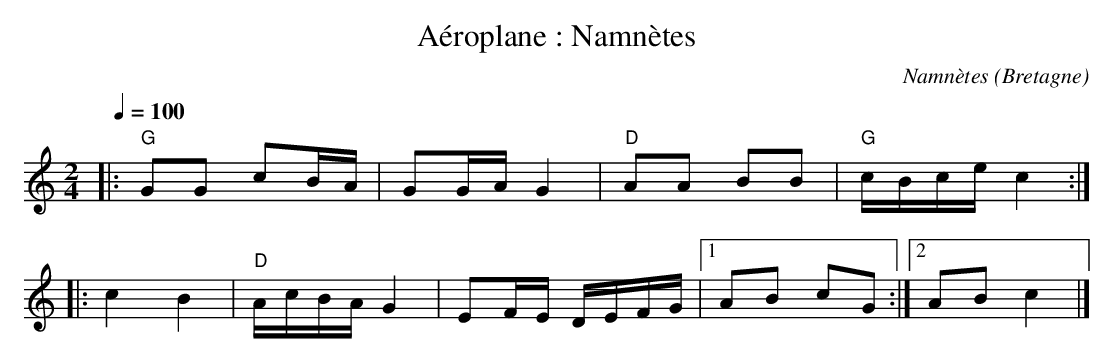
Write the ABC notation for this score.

X:1
T:Aéroplane : Namnètes
C:Namnètes
O:Bretagne
M:2/4
L:1/16
Q:1/4=100
K:C
|: "G"G2G2 c2BA | G2GA G4 | "D"A2A2 B2B2 | "G"cBce c4 ::
c4 B4 | "D"AcBA G4 | E2FE DEFG |1 A2B2 c2G2 :|2 A2B2 c4 |]
